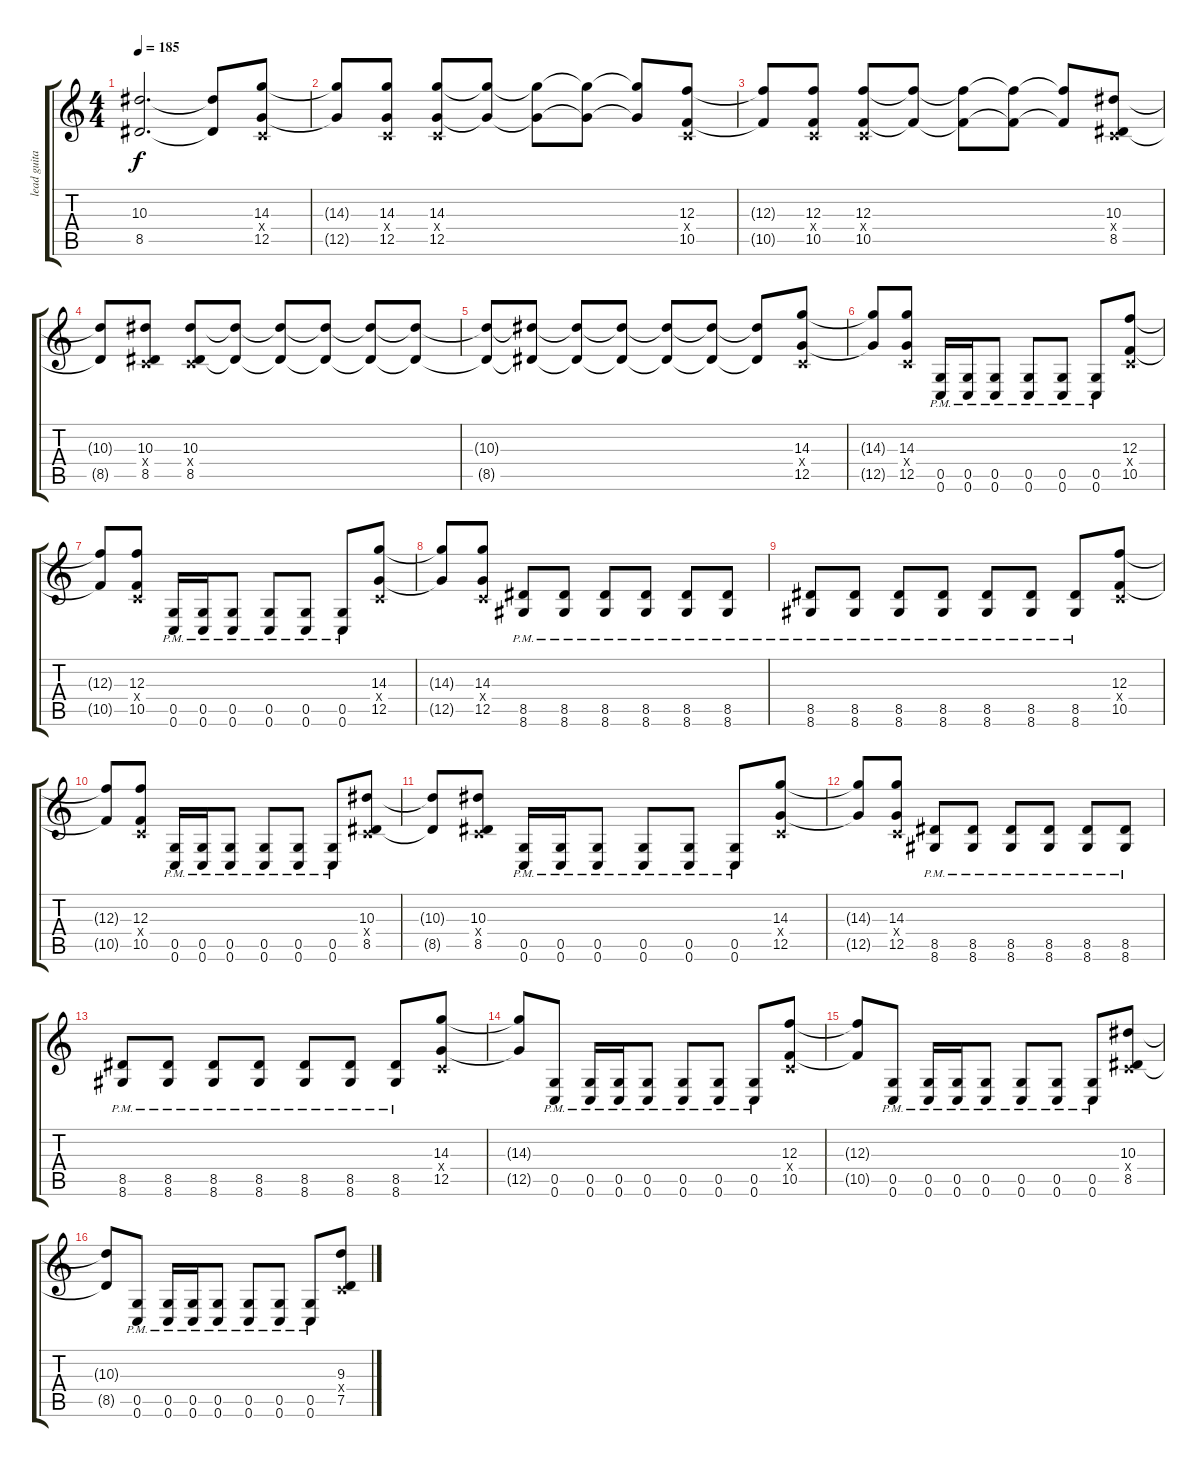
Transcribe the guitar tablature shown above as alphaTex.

\track ("lead guitar" "lead guita") {instrument distortionguitar}
\staff {score tabs}
\tuning (D4 A3 F3 C3 G2 C2) {hide}
\ts (4 4)
\tempo 185
\clef g2
\ks c
(10.3{t} 8.5{t}).2{d dy f} (10.3{t} 8.5{t}).8 (14.3 0.4{x} 12.5).8 |
(14.3{t} 12.5{t}).8 (14.3 0.4{x} 12.5).8 (14.3 0.4{x} 12.5).8 (14.3{t} 12.5{t}).8 (14.3{t} 12.5{t}).8 (14.3{t} 12.5{t}).8 (14.3{t} 12.5{t}).8 (12.3 0.4{x} 10.5).8 |
(12.3{t} 10.5{t}).8 (12.3 0.4{x} 10.5).8 (12.3 0.4{x} 10.5).8 (12.3{t} 10.5{t}).8 (12.3{t} 10.5{t}).8 (12.3{t} 10.5{t}).8 (12.3{t} 10.5{t}).8 (10.3 0.4{x} 8.5).8 |
(10.3{t} 8.5{t}).8 (10.3 0.4{x} 8.5).8 (10.3 0.4{x} 8.5).8 (10.3{t} 8.5{t}).8 (10.3{t} 8.5{t}).8 (10.3{t} 8.5{t}).8 (10.3{t} 8.5{t}).8 (10.3{t} 8.5{t}).8 |
(10.3{t} 8.5{t}).8 (10.3{t} 8.5{t}).8 (10.3{t} 8.5{t}).8 (10.3{t} 8.5{t}).8 (10.3{t} 8.5{t}).8 (10.3{t} 8.5{t}).8 (10.3{t} 8.5{t}).8 (14.3 0.4{x} 12.5).8 |
(14.3{t} 12.5{t}).8 (14.3 0.4{x} 12.5).8 (0.5{pm} 0.6{pm}).16 (0.5{pm} 0.6{pm}).16 (0.5{pm} 0.6{pm}).8 (0.5{pm} 0.6{pm}).8 (0.5{pm} 0.6{pm}).8 (0.5{pm} 0.6{pm}).8 (12.3 0.4{x} 10.5).8 |
(12.3{t} 10.5{t}).8 (12.3 0.4{x} 10.5).8 (0.5{pm} 0.6{pm}).16 (0.5{pm} 0.6{pm}).16 (0.5{pm} 0.6{pm}).8 (0.5{pm} 0.6{pm}).8 (0.5{pm} 0.6{pm}).8 (0.5{pm} 0.6{pm}).8 (14.3 0.4{x} 12.5).8 |
(14.3{t} 12.5{t}).8 (14.3 0.4{x} 12.5).8 (8.5{pm} 8.6{pm}).8 (8.5{pm} 8.6{pm}).8 (8.5{pm} 8.6{pm}).8 (8.5{pm} 8.6{pm}).8 (8.5{pm} 8.6{pm}).8 (8.5{pm} 8.6{pm}).8 |
(8.5{pm} 8.6{pm}).8 (8.5{pm} 8.6{pm}).8 (8.5{pm} 8.6{pm}).8 (8.5{pm} 8.6{pm}).8 (8.5{pm} 8.6{pm}).8 (8.5{pm} 8.6{pm}).8 (8.5{pm} 8.6{pm}).8 (12.3 0.4{x} 10.5).8 |
(12.3{t} 10.5{t}).8 (12.3 0.4{x} 10.5).8 (0.5{pm} 0.6{pm}).16 (0.5{pm} 0.6{pm}).16 (0.5{pm} 0.6{pm}).8 (0.5{pm} 0.6{pm}).8 (0.5{pm} 0.6{pm}).8 (0.5{pm} 0.6{pm}).8 (10.3 0.4{x} 8.5).8 |
(10.3{t} 8.5{t}).8 (10.3 0.4{x} 8.5).8 (0.5{pm} 0.6{pm}).16 (0.5{pm} 0.6{pm}).16 (0.5{pm} 0.6{pm}).8 (0.5{pm} 0.6{pm}).8 (0.5{pm} 0.6{pm}).8 (0.5{pm} 0.6{pm}).8 (14.3 0.4{x} 12.5).8 |
(14.3{t} 12.5{t}).8 (14.3 0.4{x} 12.5).8 (8.5{pm} 8.6{pm}).8 (8.5{pm} 8.6{pm}).8 (8.5{pm} 8.6{pm}).8 (8.5{pm} 8.6{pm}).8 (8.5{pm} 8.6{pm}).8 (8.5{pm} 8.6{pm}).8 |
(8.5{pm} 8.6{pm}).8 (8.5{pm} 8.6{pm}).8 (8.5{pm} 8.6{pm}).8 (8.5{pm} 8.6{pm}).8 (8.5{pm} 8.6{pm}).8 (8.5{pm} 8.6{pm}).8 (8.5{pm} 8.6{pm}).8 (14.3 0.4{x} 12.5).8 |
(14.3{t} 12.5{t}).8 (0.5{pm} 0.6{pm}).8 (0.5{pm} 0.6{pm}).16 (0.5{pm} 0.6{pm}).16 (0.5{pm} 0.6{pm}).8 (0.5{pm} 0.6{pm}).8 (0.5{pm} 0.6{pm}).8 (0.5{pm} 0.6{pm}).8 (12.3 0.4{x} 10.5).8 |
(12.3{t} 10.5{t}).8 (0.5{pm} 0.6{pm}).8 (0.5{pm} 0.6{pm}).16 (0.5{pm} 0.6{pm}).16 (0.5{pm} 0.6{pm}).8 (0.5{pm} 0.6{pm}).8 (0.5{pm} 0.6{pm}).8 (0.5{pm} 0.6{pm}).8 (10.3 0.4{x} 8.5).8 |
(10.3{t} 8.5{t}).8 (0.5{pm} 0.6{pm}).8 (0.5{pm} 0.6{pm}).16 (0.5{pm} 0.6{pm}).16 (0.5{pm} 0.6{pm}).8 (0.5{pm} 0.6{pm}).8 (0.5{pm} 0.6{pm}).8 (0.5{pm} 0.6{pm}).8 (9.3 0.4{x} 7.5).8
